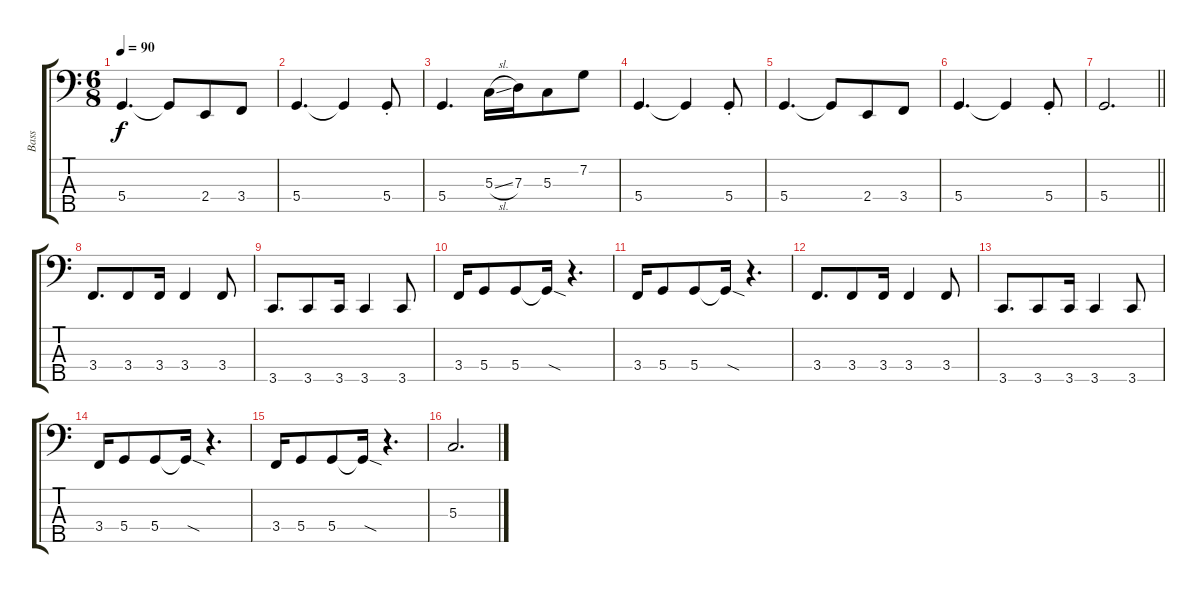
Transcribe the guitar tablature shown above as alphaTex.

\track ("Bass" "Bass") {instrument electricbassfinger}
\staff {score tabs}
\tuning (F2 C2 G1 D1 A0) {hide}
\ts (6 8)
\tempo 90
\clef f4
\ks c
5.4.4{d dy f} 5.4{t}.8 2.4.8 3.4.8 |
5.4.4{d} 5.4{t}.4 5.4{st}.8 |
5.4.4{d} 5.3{sl}.16 7.3.16 5.3.8 7.2.8 |
5.4.4{d} 5.4{t}.4 5.4{st}.8 |
5.4.4{d} 5.4{t}.8 2.4.8 3.4.8 |
5.4.4{d} 5.4{t}.4 5.4{st}.8 |
\barLineRight lightlight
5.4.2{d} |
3.4.8{d} 3.4.8 3.4.16 3.4.4 3.4.8 |
3.5.8{d} 3.5.8 3.5.16 3.5.4 3.5.8 |
3.4.16 5.4.8 5.4.8 5.4{sod t}.16 r.4{d} |
3.4.16 5.4.8 5.4.8 5.4{sod t}.16 r.4{d} |
3.4.8{d} 3.4.8 3.4.16 3.4.4 3.4.8 |
3.5.8{d} 3.5.8 3.5.16 3.5.4 3.5.8 |
3.4.16 5.4.8 5.4.8 5.4{sod t}.16 r.4{d} |
3.4.16 5.4.8 5.4.8 5.4{sod t}.16 r.4{d} |
5.3.2{d}
